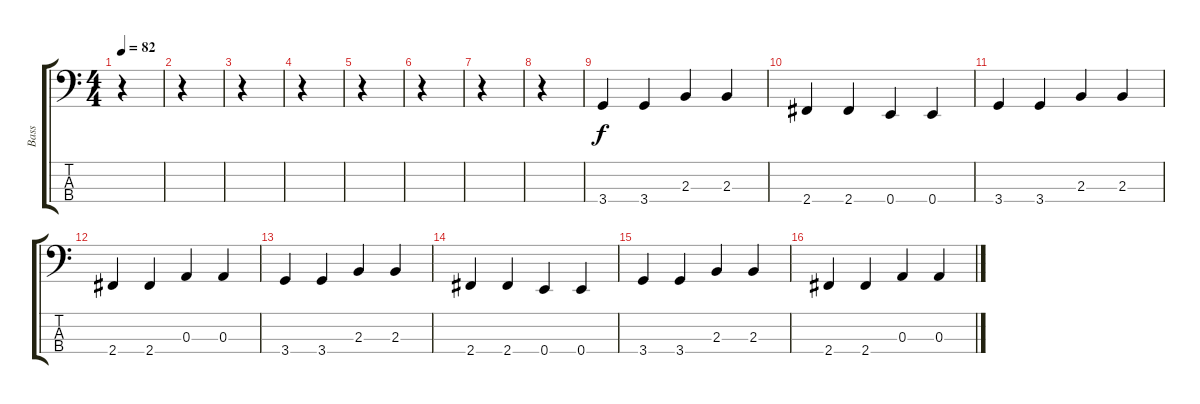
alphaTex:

\track ("Bass" "Bass") {instrument acousticbass}
\staff {score tabs}
\tuning (G2 D2 A1 E1) {hide}
\ts (4 4)
\tempo 82
\clef f4
\ks c
r.4{dy f instrument acousticbass} |
r.4 |
r.4 |
r.4 |
r.4 |
r.4 |
r.4 |
r.4 |
3.4.4 3.4.4 2.3.4 2.3.4 |
2.4.4 2.4.4 0.4.4 0.4.4 |
3.4.4 3.4.4 2.3.4 2.3.4 |
2.4.4 2.4.4 0.3.4 0.3.4 |
3.4.4 3.4.4 2.3.4 2.3.4 |
2.4.4 2.4.4 0.4.4 0.4.4 |
3.4.4 3.4.4 2.3.4 2.3.4 |
2.4.4 2.4.4 0.3.4 0.3.4
